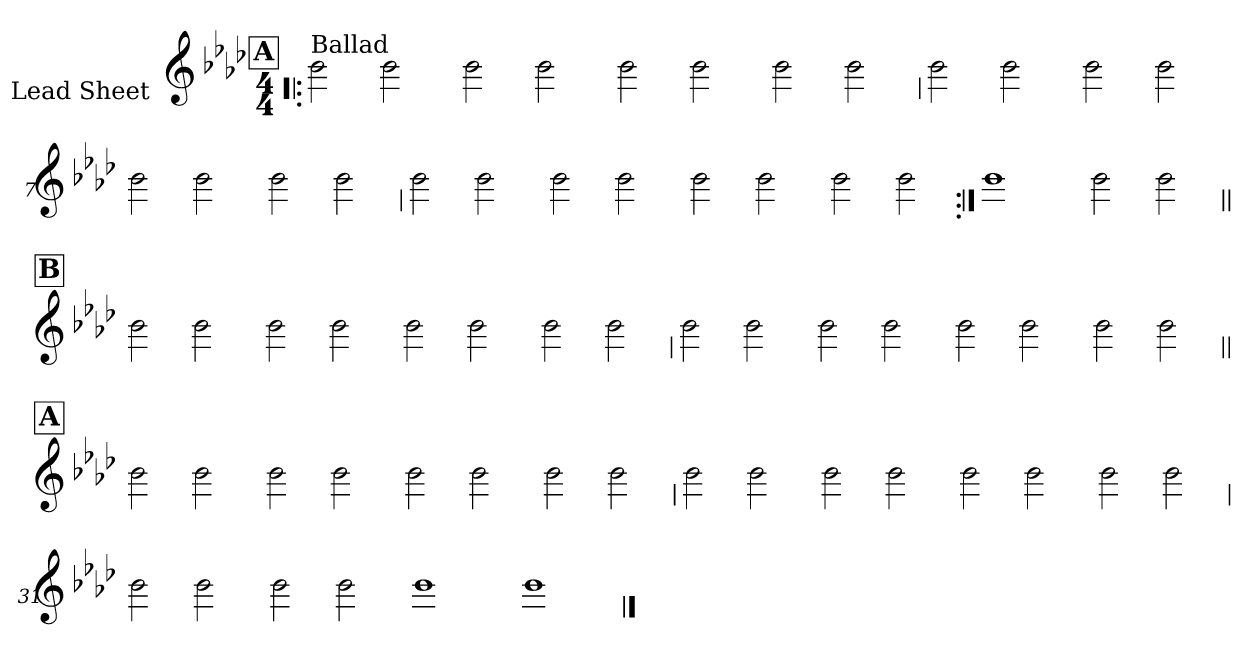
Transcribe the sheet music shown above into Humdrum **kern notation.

**kern
*part1
*staff1
*I"Lead Sheet
*stria0
*clefG2
*k[b-e-a-d-]
*A-:
*M4/4
!!LO:REH:place=s1:a:t=A
=1!|:
!LO:TX:a:t=Ballad
2b-
2b-
=2-
2b-
2b-
=3-
2b-
2b-
=4-
2b-
2b-
!!LO:LB:g=z
=5
2b-
2b-
=6-
2b-
2b-
=7-
2b-
2b-
=8-
2b-
2b-
!!LO:LB:g=z
=9
2b-
2b-
=10-
2b-
2b-
=11-
2b-
2b-
=12-
2b-
2b-
!!LO:LB:g=z
=13:|!
1b-
=14-
2b-
2b-
!!LO:LB:g=z
!!LO:REH:place=s1:a:t=B
=15||
2b-
2b-
=16-
2b-
2b-
=17-
2b-
2b-
=18-
2b-
2b-
!!LO:LB:g=z
=19
2b-
2b-
=20-
2b-
2b-
=21-
2b-
2b-
=22-
2b-
2b-
!!LO:LB:g=z
!!LO:REH:place=s1:a:t=A
=23||
2b-
2b-
=24-
2b-
2b-
=25-
2b-
2b-
=26-
2b-
2b-
!!LO:LB:g=z
=27
2b-
2b-
=28-
2b-
2b-
=29-
2b-
2b-
=30-
2b-
2b-
!!LO:LB:g=z
=31
2b-
2b-
=32-
2b-
2b-
=33-
1b-
=34-
1b-
==
*-
